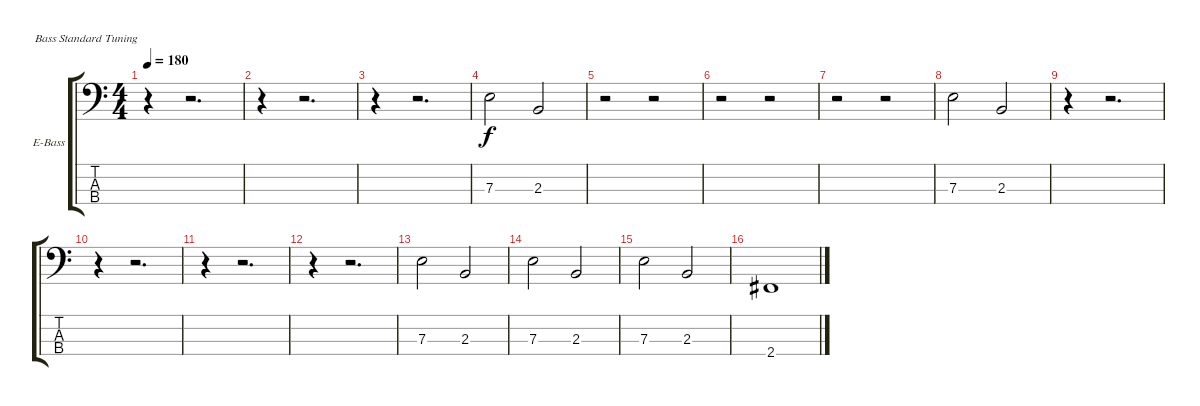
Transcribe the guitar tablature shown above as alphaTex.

\bracketExtendMode groupsimilarinstruments
\firstSystemTrackNameOrientation horizontal
\otherSystemsTrackNameOrientation horizontal
\track ("Bass" "E-Bass") {solo instrument electricbassfinger}
\staff {score tabs}
\tuning (G2 D2 A1 E1)
\ts (4 4)
\tempo 180
\clef f4
\ks c
r.4{dy f} r.2{d} |
r.4 r.2{d} |
r.4 r.2{d} |
7.3.2 2.3.2 |
r.2 r.2 |
r.2 r.2 |
r.2 r.2 |
7.3.2 2.3.2 |
r.4 r.2{d} |
r.4 r.2{d} |
r.4 r.2{d} |
r.4 r.2{d} |
7.3.2 2.3.2 |
7.3.2 2.3.2 |
7.3.2 2.3.2 |
2.4.1
